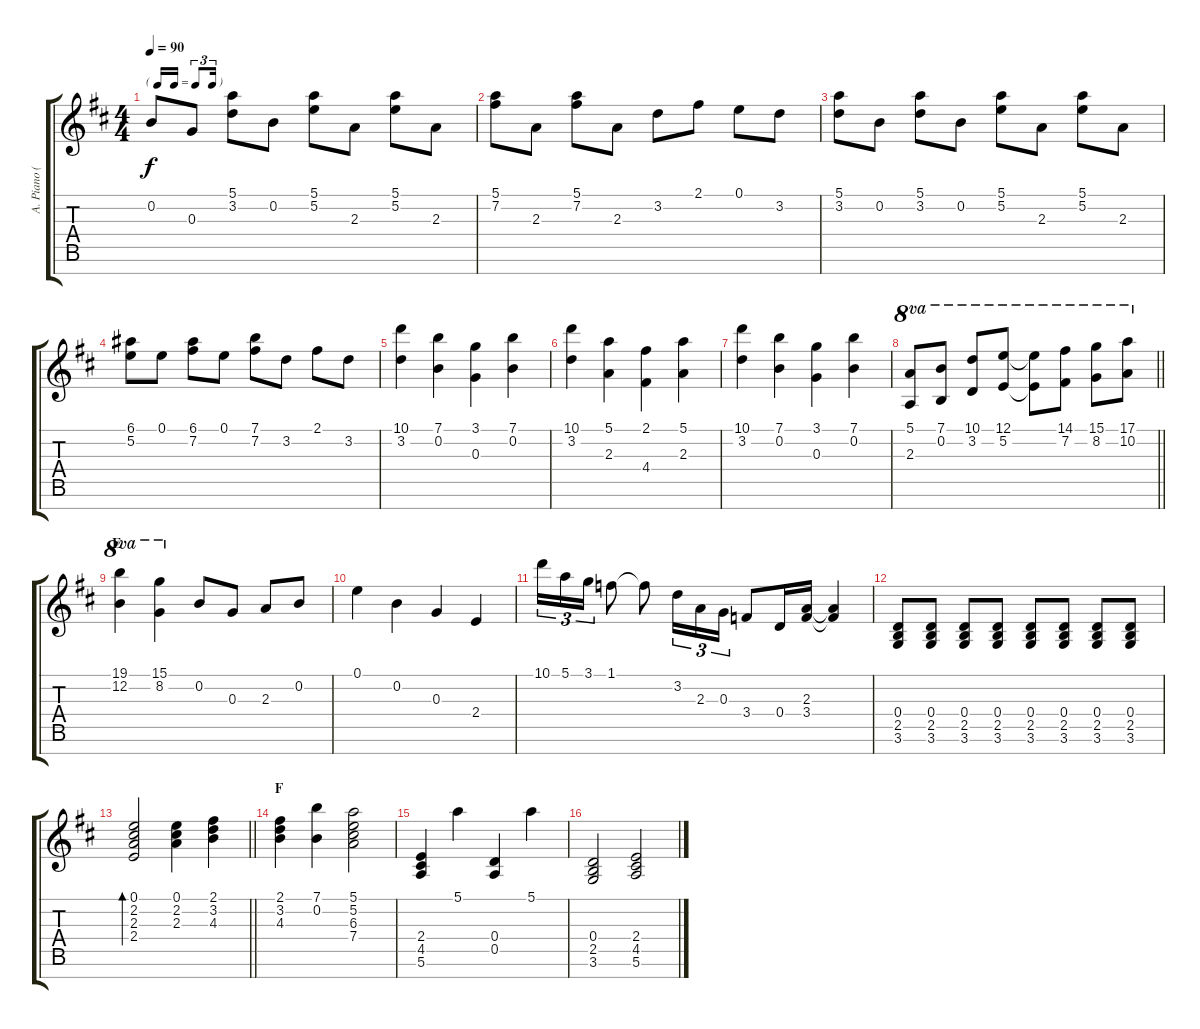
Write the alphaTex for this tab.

\track ("A. Piano (Right Hand)" "A. Piano (") {instrument acousticgrandpiano}
\staff {score tabs}
\tuning (E5 B4 G4 D4 A3 E3 B2) {hide}
\ts (4 4)
\tf triplet16th
\tempo 90
\clef g2
\ks d
0.2.8{dy f} 0.3.8 (5.1 3.2).8 0.2.8 (5.1 5.2).8 2.3.8 (5.1 5.2).8 2.3.8 |
(5.1 7.2).8 2.3.8 (5.1 7.2).8 2.3.8 3.2.8 2.1.8 0.1.8 3.2.8 |
(5.1 3.2).8 0.2.8 (5.1 3.2).8 0.2.8 (5.1 5.2).8 2.3.8 (5.1 5.2).8 2.3.8 |
(6.1 5.2).8 0.1.8 (6.1 7.2).8 0.1.8 (7.1 7.2).8 3.2.8 2.1.8 3.2.8 |
(10.1 3.2).4 (7.1 0.2).4 (3.1 0.3).4 (7.1 0.2).4 |
(10.1 3.2).4 (5.1 2.3).4 (2.1 4.4).4 (5.1 2.3).4 |
(10.1 3.2).4 (7.1 0.2).4 (3.1 0.3).4 (7.1 0.2).4 |
\barLineRight lightlight
(5.1 2.3).8{ot 8va} (7.1 0.2).8{ot 8va} (10.1 3.2).8{ot 8va} (12.1 5.2).8{ot 8va} (12.1{t} 5.2{t}).8{ot 8va} (14.1 7.2).8{ot 8va} (15.1 8.2).8{ot 8va} (17.1 10.2).8{ot 8va} |
\section ("" "E")
(19.1 12.2).4{ot 8va} (15.1 8.2).4{ot 8va} 0.2.8 0.3.8 2.3.8 0.2.8 |
0.1.4 0.2.4 0.3.4 2.4.4 |
10.1.16{tu (3 2)} 5.1.16{tu (3 2)} 3.1.16{tu (3 2)} 1.1.8 1.1{t}.8 3.2.16{tu (3 2)} 2.3.16{tu (3 2)} 0.3.16{tu (3 2)} 3.4.8 0.4.16 (2.3 3.4).16 (2.3{t} 3.4{t}).4 |
(0.4 2.5 3.6).8 (0.4 2.5 3.6).8 (0.4 2.5 3.6).8 (0.4 2.5 3.6).8 (0.4 2.5 3.6).8 (0.4 2.5 3.6).8 (0.4 2.5 3.6).8 (0.4 2.5 3.6).8 |
\barLineRight lightlight
(0.1 2.2 2.3 2.4).2{bd 120} (0.1 2.2 2.3).4 (2.1 3.2 4.3).4 |
\section ("" "F")
(2.1 3.2 4.3).4 (7.1 0.2).4 (5.1 5.2 6.3 7.4).2 |
(2.4 4.5 5.6).4 5.1.4 (0.4 0.5).4 5.1.4 |
(0.4 2.5 3.6).2 (2.4 4.5 5.6).2
